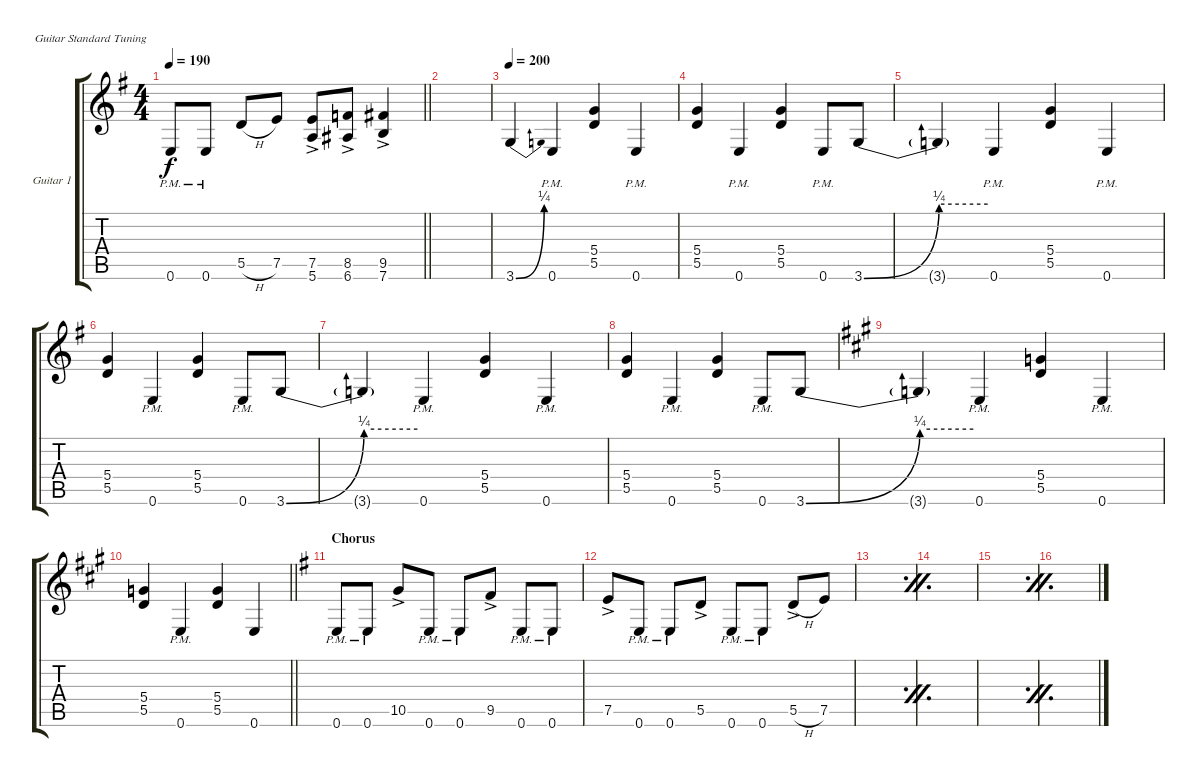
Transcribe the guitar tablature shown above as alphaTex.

\bracketExtendMode groupsimilarinstruments
\firstSystemTrackNameOrientation horizontal
\otherSystemsTrackNameOrientation horizontal
\track ("Guitar 1" "Guitar 1") {instrument distortionguitar}
\staff {score tabs}
\tuning (E4 B3 G3 D3 A2 E2)
\ts (4 4)
\tempo 190
\clef g2
\barLineRight lightlight
\ks g
0.6{pm}.8{dy f} 0.6{pm}.8 5.5{h}.8 7.5.8 (7.5{ac} 5.6{ac}).8 (8.5{ac} 6.6{ac}).8 (9.5{ac} 7.6{ac}).4 |
|
\tempo 200
3.6{be (bend 0 0 60 1)}.4 0.6{pm}.4 (5.4 5.5).4 0.6{pm}.4 |
(5.4 5.5).4 0.6{pm}.4 (5.4 5.5).4 0.6{pm}.8 3.6{be (bend 0 0 60 1)}.8 |
3.6{be (hold 0 1 60 1) t}.4 0.6{pm}.4 (5.4 5.5).4 0.6{pm}.4 |
(5.4 5.5).4 0.6{pm}.4 (5.4 5.5).4 0.6{pm}.8 3.6{be (bend 0 0 60 1)}.8 |
3.6{be (hold 0 1 60 1) t}.4 0.6{pm}.4 (5.4 5.5).4 0.6{pm}.4 |
(5.4 5.5).4 0.6{pm}.4 (5.4 5.5).4 0.6{pm}.8 3.6{be (bend 0 0 60 1)}.8 |
\ks a
3.6{be (hold 0 1 60 1) t}.4 0.6{pm}.4 (5.4 5.5).4 0.6{pm}.4 |
\barLineRight lightlight
(5.4 5.5).4 0.6{pm}.4 (5.4 5.5).4 0.6.4 |
\section ("" "Chorus")
\ks g
0.6{pm}.8 0.6{pm}.8 10.5{ac}.8 0.6{pm}.8 0.6{pm}.8 9.5{ac}.8 0.6{pm}.8 0.6{pm}.8 |
7.5{ac}.8 0.6{pm}.8 0.6{pm}.8 5.5{ac}.8 0.6{pm}.8 0.6{pm}.8 5.5{h ac}.8 7.5.8 |
\simile firstofdouble
|
\simile secondofdouble
|
\simile firstofdouble
|
\simile secondofdouble
